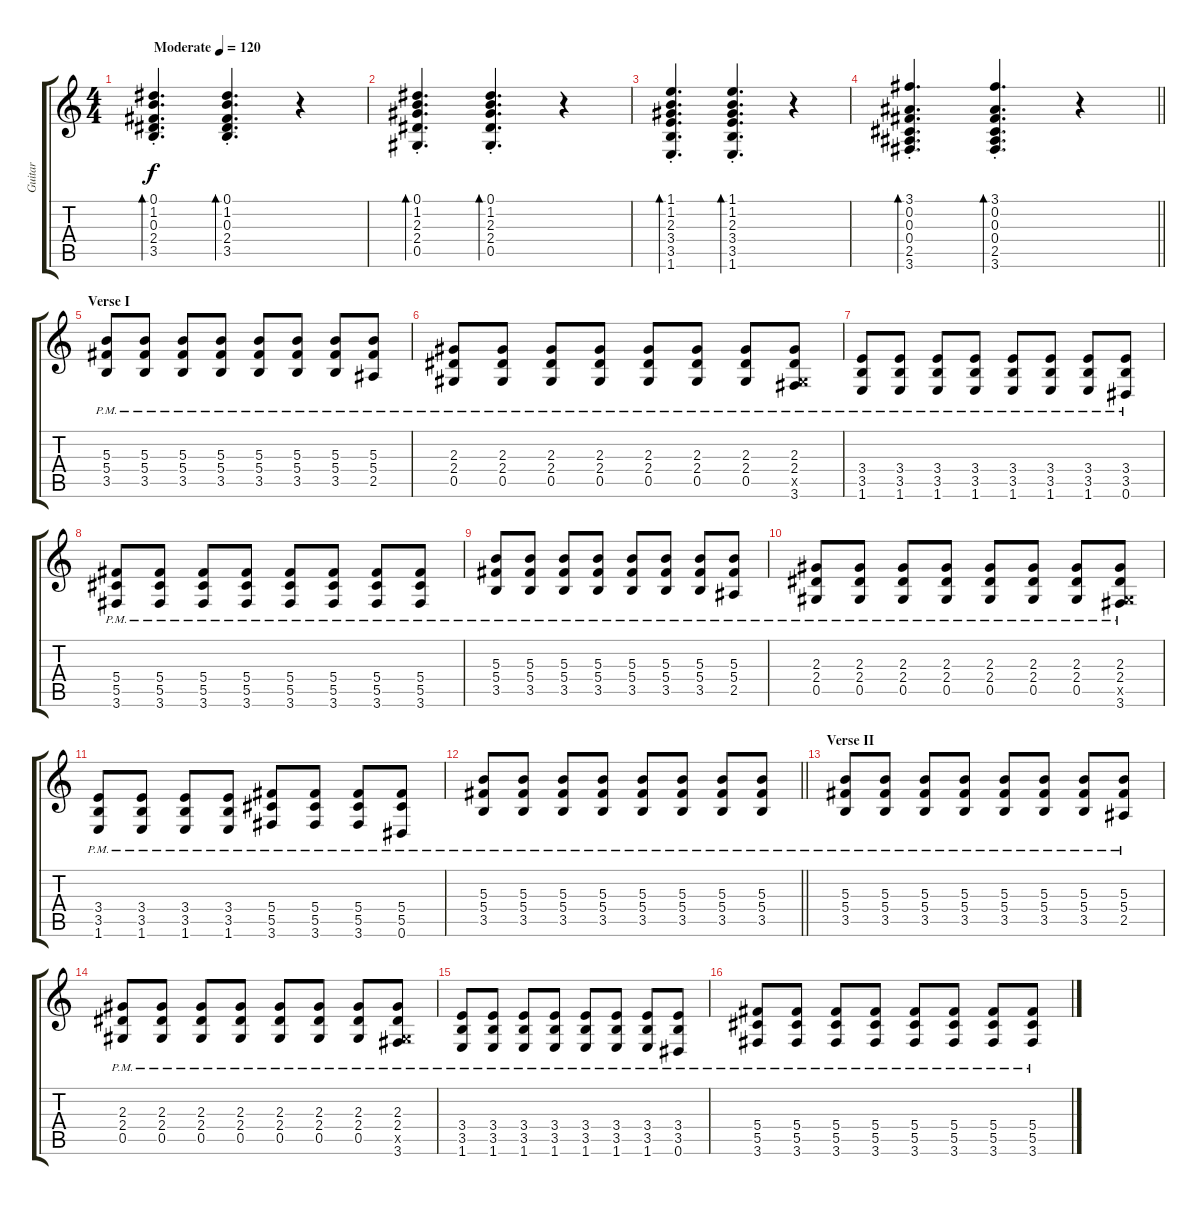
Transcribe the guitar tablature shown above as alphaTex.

\track ("Guitar" "Guitar") {instrument electricguitarclean}
\staff {score tabs}
\tuning (Eb4 Bb3 Gb3 Db3 Ab2 Eb2) {hide}
\ts (4 4)
\tempo (120 "Moderate")
\clef g2
\ks c
(0.1{st} 1.2{st} 0.3{st} 2.4{st} 3.5{st}).4{d bd 120 dy f instrument electricguitarclean} (0.1{st} 1.2{st} 0.3{st} 2.4{st} 3.5{st}).4{d bd 120} r.4 |
(0.1{st} 1.2{st} 2.3{st} 2.4{st} 0.5{st}).4{d bd 120} (0.1{st} 1.2{st} 2.3{st} 2.4{st} 0.5{st}).4{d bd 120} r.4 |
(1.1{st} 1.2{st} 2.3{st} 3.4{st} 3.5{st} 1.6{st}).4{d bd 120} (1.1{st} 1.2{st} 2.3{st} 3.4{st} 3.5{st} 1.6{st}).4{d bd 120} r.4 |
\barLineRight lightlight
(3.1{st} 0.2{st} 0.3{st} 0.4{st} 2.5{st} 3.6{st}).4{d bd 120} (3.1{st} 0.2{st} 0.3{st} 0.4{st} 2.5{st} 3.6{st}).4{d bd 120} r.4 |
\section ("" "Verse I")
(5.3{pm} 5.4{pm} 3.5{pm}).8 (5.3{pm} 5.4{pm} 3.5{pm}).8 (5.3{pm} 5.4{pm} 3.5{pm}).8 (5.3{pm} 5.4{pm} 3.5{pm}).8 (5.3{pm} 5.4{pm} 3.5{pm}).8 (5.3{pm} 5.4{pm} 3.5{pm}).8 (5.3{pm} 5.4{pm} 3.5{pm}).8 (5.3{pm} 5.4{pm} 2.5{pm}).8 |
(2.3{pm} 2.4{pm} 0.5{pm}).8 (2.3{pm} 2.4{pm} 0.5{pm}).8 (2.3{pm} 2.4{pm} 0.5{pm}).8 (2.3{pm} 2.4{pm} 0.5{pm}).8 (2.3{pm} 2.4{pm} 0.5{pm}).8 (2.3{pm} 2.4{pm} 0.5{pm}).8 (2.3{pm} 2.4{pm} 0.5{pm}).8 (2.3{pm} 2.4{pm} 0.5{x} 3.6{pm}).8 |
(3.4{pm} 3.5{pm} 1.6{pm}).8 (3.4{pm} 3.5{pm} 1.6{pm}).8 (3.4{pm} 3.5{pm} 1.6{pm}).8 (3.4{pm} 3.5{pm} 1.6{pm}).8 (3.4{pm} 3.5{pm} 1.6{pm}).8 (3.4{pm} 3.5{pm} 1.6{pm}).8 (3.4{pm} 3.5{pm} 1.6{pm}).8 (3.4{pm} 3.5{pm} 0.6{pm}).8 |
(5.4{pm} 5.5{pm} 3.6{pm}).8 (5.4{pm} 5.5{pm} 3.6{pm}).8 (5.4{pm} 5.5{pm} 3.6{pm}).8 (5.4{pm} 5.5{pm} 3.6{pm}).8 (5.4{pm} 5.5{pm} 3.6{pm}).8 (5.4{pm} 5.5{pm} 3.6{pm}).8 (5.4{pm} 5.5{pm} 3.6{pm}).8 (5.4{pm} 5.5{pm} 3.6{pm}).8 |
(5.3{pm} 5.4{pm} 3.5{pm}).8 (5.3{pm} 5.4{pm} 3.5{pm}).8 (5.3{pm} 5.4{pm} 3.5{pm}).8 (5.3{pm} 5.4{pm} 3.5{pm}).8 (5.3{pm} 5.4{pm} 3.5{pm}).8 (5.3{pm} 5.4{pm} 3.5{pm}).8 (5.3{pm} 5.4{pm} 3.5{pm}).8 (5.3{pm} 5.4{pm} 2.5{pm}).8 |
(2.3{pm} 2.4{pm} 0.5{pm}).8 (2.3{pm} 2.4{pm} 0.5{pm}).8 (2.3{pm} 2.4{pm} 0.5{pm}).8 (2.3{pm} 2.4{pm} 0.5{pm}).8 (2.3{pm} 2.4{pm} 0.5{pm}).8 (2.3{pm} 2.4{pm} 0.5{pm}).8 (2.3{pm} 2.4{pm} 0.5{pm}).8 (2.3{pm} 2.4{pm} 0.5{x} 3.6{pm}).8 |
(3.4{pm} 3.5{pm} 1.6{pm}).8 (3.4{pm} 3.5{pm} 1.6{pm}).8 (3.4{pm} 3.5{pm} 1.6{pm}).8 (3.4{pm} 3.5{pm} 1.6{pm}).8 (5.4{pm} 5.5{pm} 3.6{pm}).8 (5.4{pm} 5.5{pm} 3.6{pm}).8 (5.4{pm} 5.5{pm} 3.6{pm}).8 (5.4{pm} 5.5{pm} 0.6{pm}).8 |
\barLineRight lightlight
(5.3{pm} 5.4{pm} 3.5{pm}).8 (5.3{pm} 5.4{pm} 3.5{pm}).8 (5.3{pm} 5.4{pm} 3.5{pm}).8 (5.3{pm} 5.4{pm} 3.5{pm}).8 (5.3{pm} 5.4{pm} 3.5{pm}).8 (5.3{pm} 5.4{pm} 3.5{pm}).8 (5.3{pm} 5.4{pm} 3.5{pm}).8 (5.3{pm} 5.4{pm} 3.5{pm}).8 |
\section ("" "Verse II")
(5.3{pm} 5.4{pm} 3.5{pm}).8 (5.3{pm} 5.4{pm} 3.5{pm}).8 (5.3{pm} 5.4{pm} 3.5{pm}).8 (5.3{pm} 5.4{pm} 3.5{pm}).8 (5.3{pm} 5.4{pm} 3.5{pm}).8 (5.3{pm} 5.4{pm} 3.5{pm}).8 (5.3{pm} 5.4{pm} 3.5{pm}).8 (5.3{pm} 5.4{pm} 2.5{pm}).8 |
(2.3{pm} 2.4{pm} 0.5{pm}).8 (2.3{pm} 2.4{pm} 0.5{pm}).8 (2.3{pm} 2.4{pm} 0.5{pm}).8 (2.3{pm} 2.4{pm} 0.5{pm}).8 (2.3{pm} 2.4{pm} 0.5{pm}).8 (2.3{pm} 2.4{pm} 0.5{pm}).8 (2.3{pm} 2.4{pm} 0.5{pm}).8 (2.3{pm} 2.4{pm} 0.5{x} 3.6{pm}).8 |
(3.4{pm} 3.5{pm} 1.6{pm}).8 (3.4{pm} 3.5{pm} 1.6{pm}).8 (3.4{pm} 3.5{pm} 1.6{pm}).8 (3.4{pm} 3.5{pm} 1.6{pm}).8 (3.4{pm} 3.5{pm} 1.6{pm}).8 (3.4{pm} 3.5{pm} 1.6{pm}).8 (3.4{pm} 3.5{pm} 1.6{pm}).8 (3.4{pm} 3.5{pm} 0.6{pm}).8 |
(5.4{pm} 5.5{pm} 3.6{pm}).8 (5.4{pm} 5.5{pm} 3.6{pm}).8 (5.4{pm} 5.5{pm} 3.6{pm}).8 (5.4{pm} 5.5{pm} 3.6{pm}).8 (5.4{pm} 5.5{pm} 3.6{pm}).8 (5.4{pm} 5.5{pm} 3.6{pm}).8 (5.4{pm} 5.5{pm} 3.6{pm}).8 (5.4{pm} 5.5{pm} 3.6{pm}).8
